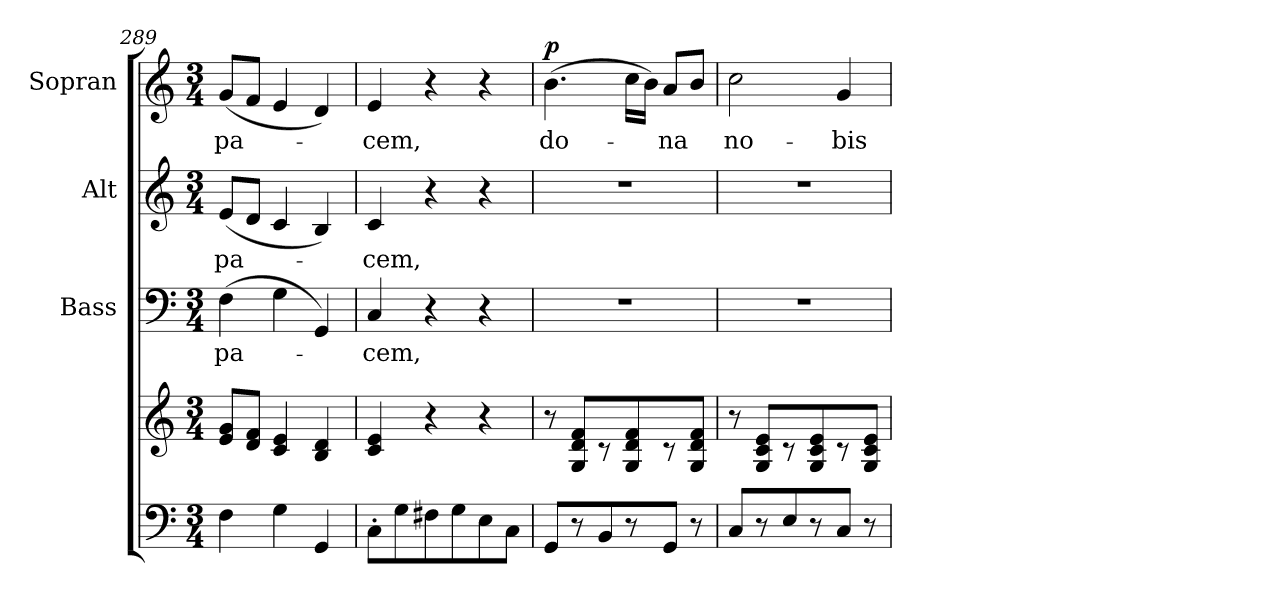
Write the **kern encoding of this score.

**kern	**kern	**kern	**text	**kern	**text	**kern	**text	**dynam
*part4	*part4	*part3	*part3	*part2	*part2	*part1	*part1	*part1
*staff5	*staff4	*staff3	*staff3	*staff2	*staff2	*staff1	*staff1	*staff1
*	*	*I"Bass	*	*I"Alt	*	*I"Sopran	*	*
*	*	*I'B.	*	*I'A.	*	*I'S.	*	*
!!LO:LB:g=z
*clefF4	*clefG2	*clefF4	*	*clefG2	*	*clefG2	*	*
*k[]	*k[]	*k[]	*	*k[]	*	*k[]	*	*
*C:	*C:	*C:	*	*C:	*	*C:	*	*
*M3/4	*M3/4	*M3/4	*	*M3/4	*	*M3/4	*	*
=289	=289	=289	=289	=289	=289	=289	=289	=289
!	!	!	!LO:LY:b	!	!LO:LY:b	!	!LO:LY:b	!
4F\	8e/ 8g/L	(>4F\	pa-	(<8e/L	pa-	(<8g/L	pa-	.
.	8d/ 8f/J	.	.	8d/J	.	8f/J	.	.
4G\	4c/ 4e/	4G\	.	4c/	.	4e/	.	.
4GG/	4B/ 4d/	4GG/)	.	4B/)	.	4d/)	.	.
=290	=290	=290	=290	=290	=290	=290	=290	=290
!	!	!	!LO:LY:b	!	!LO:LY:b	!	!LO:LY:b	!
8C'>\L	4c/ 4e/	4C/	-cem,	4c/	-cem,	4e/	-cem,	.
8G\	.	.	.	.	.	.	.	.
8F#X\	4r	4r	.	4r	.	4r	.	.
8G\	.	.	.	.	.	.	.	.
8E\	4r	4r	.	4r	.	4r	.	.
8C\J	.	.	.	.	.	.	.	.
=291	=291	=291	=291	=291	=291	=291	=291	=291
!	!	!	!	!	!	!	!LO:LY:b	!LO:DY:a
8GG/L	8r	2.r	.	2.r	.	(>4.b\	do-	p
8r	8G/ 8d/ 8f/L	.	.	.	.	.	.	.
8BB/	8r	.	.	.	.	.	.	.
8r	8G/ 8d/ 8f/	.	.	.	.	16cc\LL	.	.
.	.	.	.	.	.	16b\JJ)	.	.
!	!	!	!	!	!	!	!LO:LY:b	!
8GG/J	8r	.	.	.	.	8a/L	-na	.
8r	8G/ 8d/ 8f/J	.	.	.	.	8b/J	.	.
=292	=292	=292	=292	=292	=292	=292	=292	=292
!	!	!	!	!	!	!	!LO:LY:b	!
8C/L	8r	2.r	.	2.r	.	2cc\	no-	.
8r	8G/ 8c/ 8e/L	.	.	.	.	.	.	.
8E/	8r	.	.	.	.	.	.	.
8r	8G/ 8c/ 8e/	.	.	.	.	.	.	.
!	!	!	!	!	!	!	!LO:LY:b	!
8C/J	8r	.	.	.	.	4g/	-bis	.
8r	8G/ 8c/ 8e/J	.	.	.	.	.	.	.
=	=	=	=	=	=	=	=	=
*-	*-	*-	*-	*-	*-	*-	*-	*-
